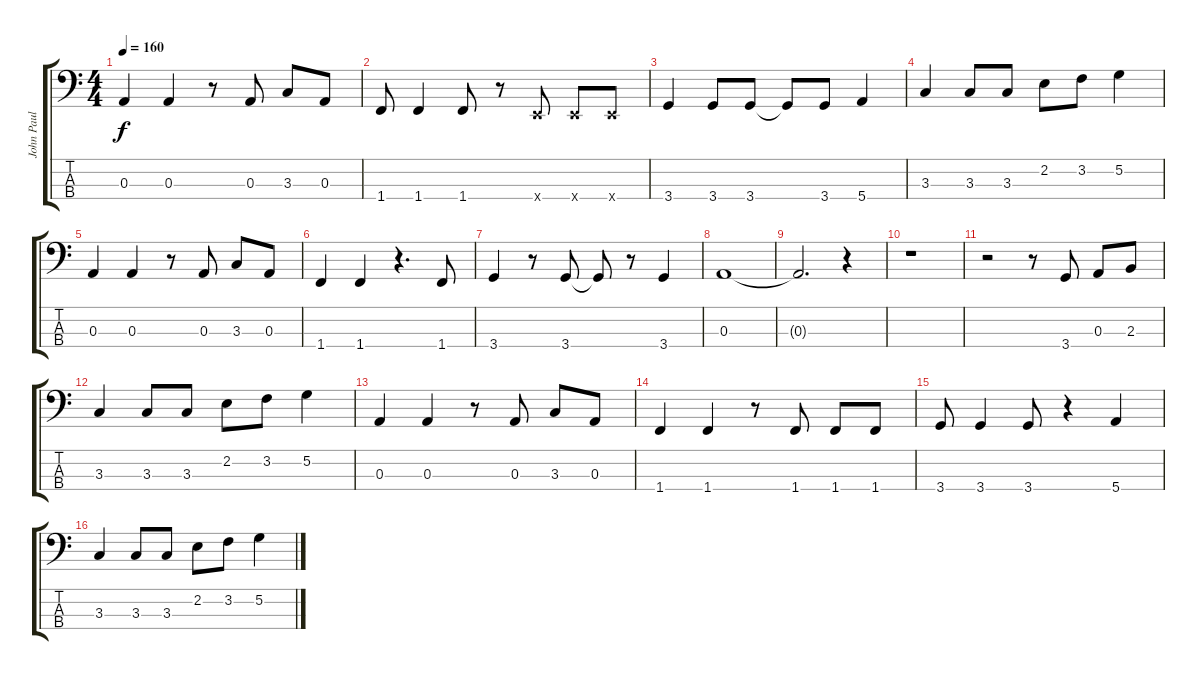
\track ("John Paul Jones - Bass" "John Paul ") {instrument electricbassfinger}
\staff {score tabs}
\tuning (G2 D2 A1 E1) {hide}
\ts (4 4)
\tempo 160
\clef f4
\ks c
0.3.4{dy f} 0.3.4 r.8 0.3.8 3.3.8 0.3.8 |
1.4.8 1.4.4 1.4.8 r.8 0.4{x}.8 0.4{x}.8 0.4{x}.8 |
3.4.4 3.4.8 3.4.8 3.4{t}.8 3.4.8 5.4.4 |
3.3.4 3.3.8 3.3.8 2.2.8 3.2.8 5.2.4 |
0.3.4 0.3.4 r.8 0.3.8 3.3.8 0.3.8 |
1.4.4 1.4.4 r.4{d} 1.4.8 |
3.4.4 r.8 3.4.8 3.4{t}.8 r.8 3.4.4 |
0.3.1 |
0.3{t}.2{d} r.4 |
r.1 |
r.2 r.8 3.4.8 0.3.8 2.3.8 |
3.3.4 3.3.8 3.3.8 2.2.8 3.2.8 5.2.4 |
0.3.4 0.3.4 r.8 0.3.8 3.3.8 0.3.8 |
1.4.4 1.4.4 r.8 1.4.8 1.4.8 1.4.8 |
3.4.8 3.4.4 3.4.8 r.4 5.4.4 |
3.3.4 3.3.8 3.3.8 2.2.8 3.2.8 5.2.4
